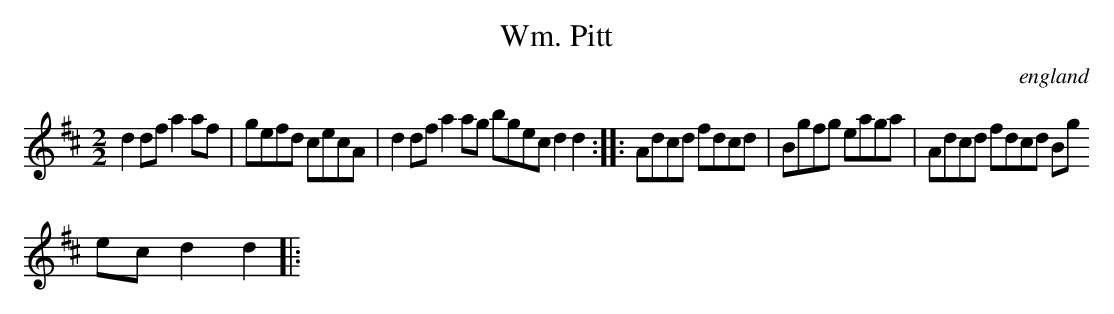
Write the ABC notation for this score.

X:1
T:Wm. Pitt
O:england
M:2/2
L:1/8
K:D major
d2dfa2af|gefd cecA|d2dfa2ag bgecd2d2:||:Adcd fdcd|Bgfg eaga|Adcd fdcd Bg
ecd2d2||:
